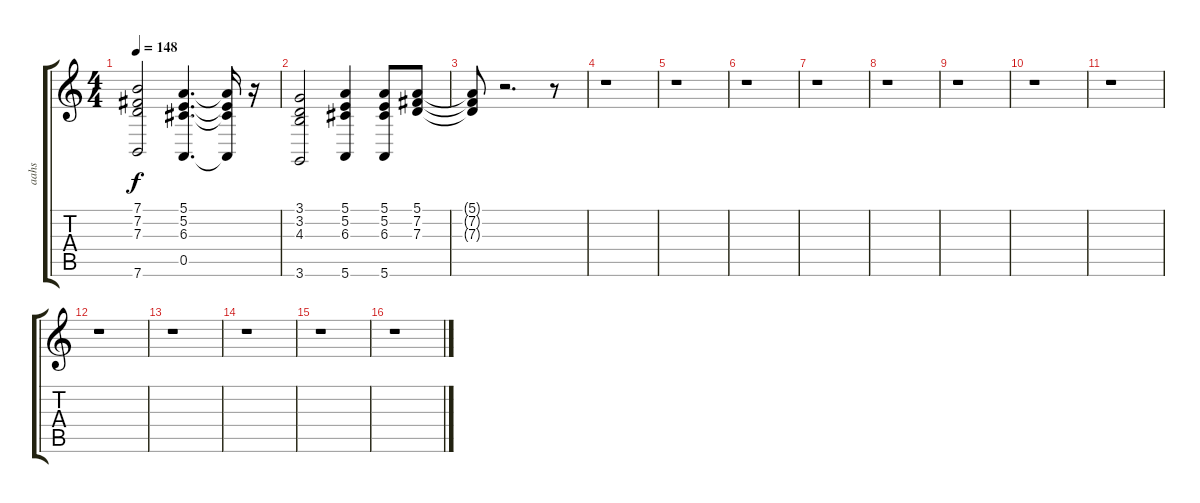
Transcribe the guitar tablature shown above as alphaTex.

\track ("aahs" "aahs") {instrument choiraahs}
\staff {score tabs}
\tuning (E4 B3 G3 D3 A2 E2) {hide}
\ts (4 4)
\tempo 148
\clef g2
\ks c
(7.1 7.2 7.3 7.6).2{dy f} (5.1 5.2 6.3 0.5).4{d} (5.1{t} 5.2{t} 6.3{t} 0.5{t}).16 r.16 |
(3.1 3.2 4.3 3.6).2 (5.1 5.2 6.3 5.6).4 (5.1 5.2 6.3 5.6).8 (5.1 7.2 7.3).8 |
(5.1{t} 7.2{t} 7.3{t}).8 r.2{d} r.8 |
r.1 |
r.1 |
r.1 |
r.1 |
r.1 |
r.1 |
r.1 |
r.1 |
r.1 |
r.1 |
r.1 |
r.1 |
r.1
